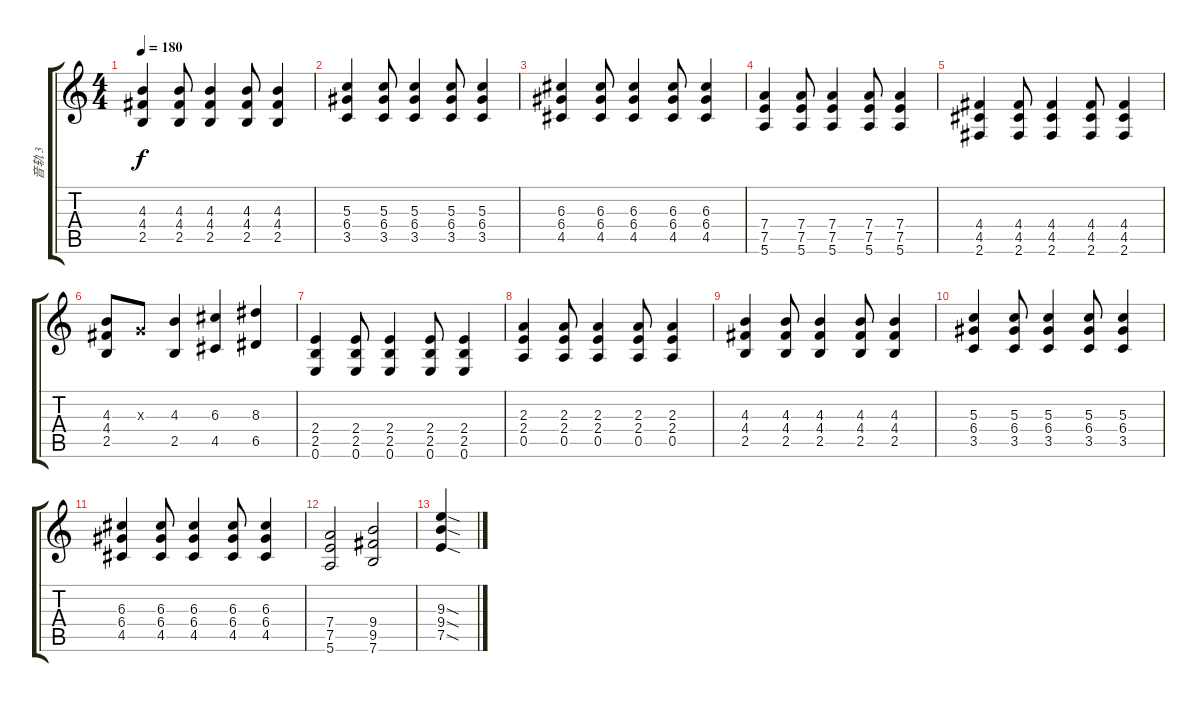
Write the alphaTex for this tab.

\track ("音轨 3" "音轨 3") {instrument distortionguitar}
\staff {score tabs}
\tuning (E4 B3 G3 D3 A2 E2) {hide}
\ts (4 4)
\tempo 180
\clef g2
\ks c
(4.3 4.4 2.5).4{dy f} (4.3 4.4 2.5).8 (4.3 4.4 2.5).4 (4.3 4.4 2.5).8 (4.3 4.4 2.5).4 |
(5.3 6.4 3.5).4 (5.3 6.4 3.5).8 (5.3 6.4 3.5).4 (5.3 6.4 3.5).8 (5.3 6.4 3.5).4 |
(6.3 6.4 4.5).4 (6.3 6.4 4.5).8 (6.3 6.4 4.5).4 (6.3 6.4 4.5).8 (6.3 6.4 4.5).4 |
(7.4 7.5 5.6).4 (7.4 7.5 5.6).8 (7.4 7.5 5.6).4 (7.4 7.5 5.6).8 (7.4 7.5 5.6).4 |
(4.4 4.5 2.6).4 (4.4 4.5 2.6).8 (4.4 4.5 2.6).4 (4.4 4.5 2.6).8 (4.4 4.5 2.6).4 |
(4.3 4.4 2.5).8 0.3{x}.8 (4.3 2.5).4 (6.3 4.5).4 (8.3 6.5).4 |
(2.4 2.5 0.6).4 (2.4 2.5 0.6).8 (2.4 2.5 0.6).4 (2.4 2.5 0.6).8 (2.4 2.5 0.6).4 |
(2.3 2.4 0.5).4 (2.3 2.4 0.5).8 (2.3 2.4 0.5).4 (2.3 2.4 0.5).8 (2.3 2.4 0.5).4 |
(4.3 4.4 2.5).4 (4.3 4.4 2.5).8 (4.3 4.4 2.5).4 (4.3 4.4 2.5).8 (4.3 4.4 2.5).4 |
(5.3 6.4 3.5).4 (5.3 6.4 3.5).8 (5.3 6.4 3.5).4 (5.3 6.4 3.5).8 (5.3 6.4 3.5).4 |
(6.3 6.4 4.5).4 (6.3 6.4 4.5).8 (6.3 6.4 4.5).4 (6.3 6.4 4.5).8 (6.3 6.4 4.5).4 |
(7.4 7.5 5.6).2 (9.4 9.5 7.6).2 |
(9.3{sod} 9.4{sod} 7.5{sod}).4
